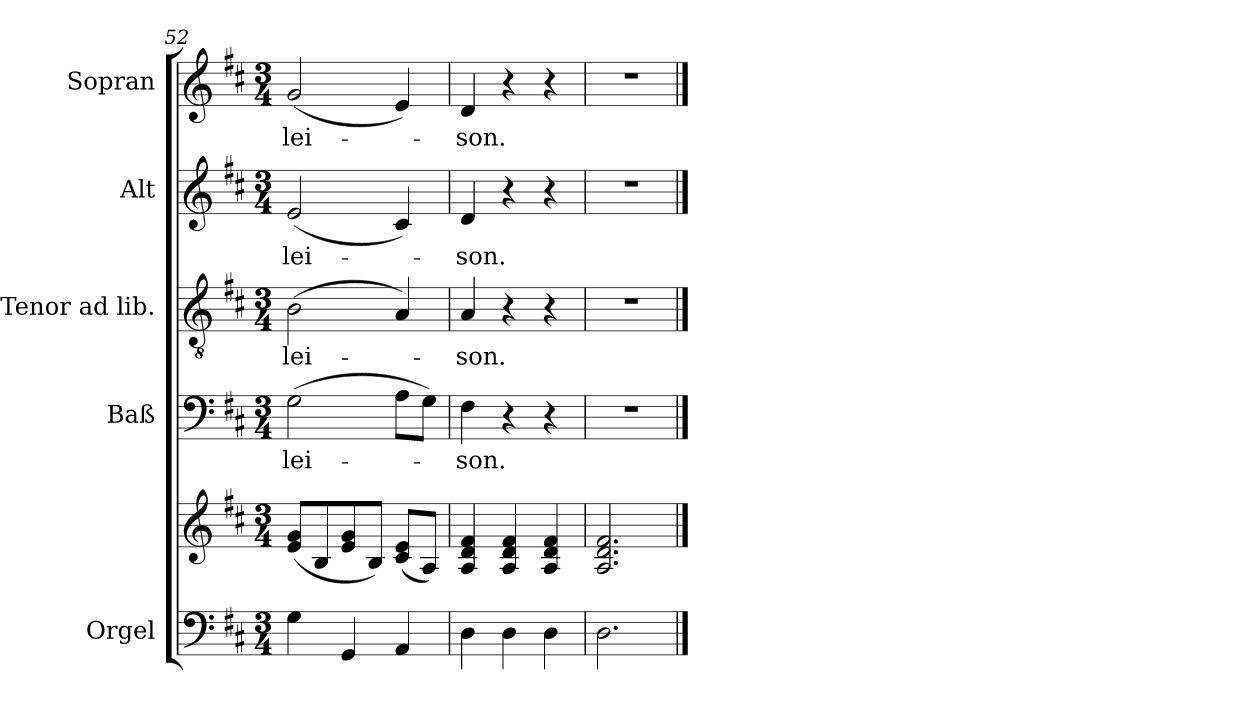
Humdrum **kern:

**kern	**kern	**kern	**text	**kern	**text	**kern	**text	**kern	**text
*part5	*part5	*part4	*part4	*part3	*part3	*part2	*part2	*part1	*part1
*staff6	*staff5	*staff4	*staff4	*staff3	*staff3	*staff2	*staff2	*staff1	*staff1
*I"Orgel	*	*I"Baß	*	*I"Tenor ad lib.	*	*I"Alt	*	*I"Sopran	*
*clefF4	*clefG2	*clefF4	*	*clefGv2	*	*clefG2	*	*clefG2	*
*k[f#c#]	*k[f#c#]	*k[f#c#]	*	*k[f#c#]	*	*k[f#c#]	*	*k[f#c#]	*
*D:	*D:	*D:	*	*D:	*	*D:	*	*D:	*
*M3/4	*M3/4	*M3/4	*	*M3/4	*	*M3/4	*	*M3/4	*
=52	=52	=52	=52	=52	=52	=52	=52	=52	=52
!	!	!	!LO:LY:b	!	!LO:LY:b	!	!LO:LY:b	!	!LO:LY:b
4G\	(<8e/ 8g/L	(>2G\	-lei-	(>2B\	-lei-	(<2e/	-lei-	(<2g/	-lei-
.	8B/	.	.	.	.	.	.	.	.
4GG/	8e/ 8g/	.	.	.	.	.	.	.	.
.	8B/J)	.	.	.	.	.	.	.	.
4AA/	(<8c#/ 8e/L	8A\L	.	4A/)	.	4c#/)	.	4e/)	.
.	8A/J)	8G\J)	.	.	.	.	.	.	.
=53	=53	=53	=53	=53	=53	=53	=53	=53	=53
!	!	!	!LO:LY:b	!	!LO:LY:b	!	!LO:LY:b	!	!LO:LY:b
4D\	4A/ 4d/ 4f#/	4F#\	-son.	4A/	-son.	4d/	-son.	4d/	-son.
4D\	4A/ 4d/ 4f#/	4r	.	4r	.	4r	.	4r	.
4D\	4A/ 4d/ 4f#/	4r	.	4r	.	4r	.	4r	.
=54	=54	=54	=54	=54	=54	=54	=54	=54	=54
2.D\	2.A/ 2.d/ 2.f#/	2.r	.	2.r	.	2.r	.	2.r	.
==	==	==	==	==	==	==	==	==	==
*-	*-	*-	*-	*-	*-	*-	*-	*-	*-
